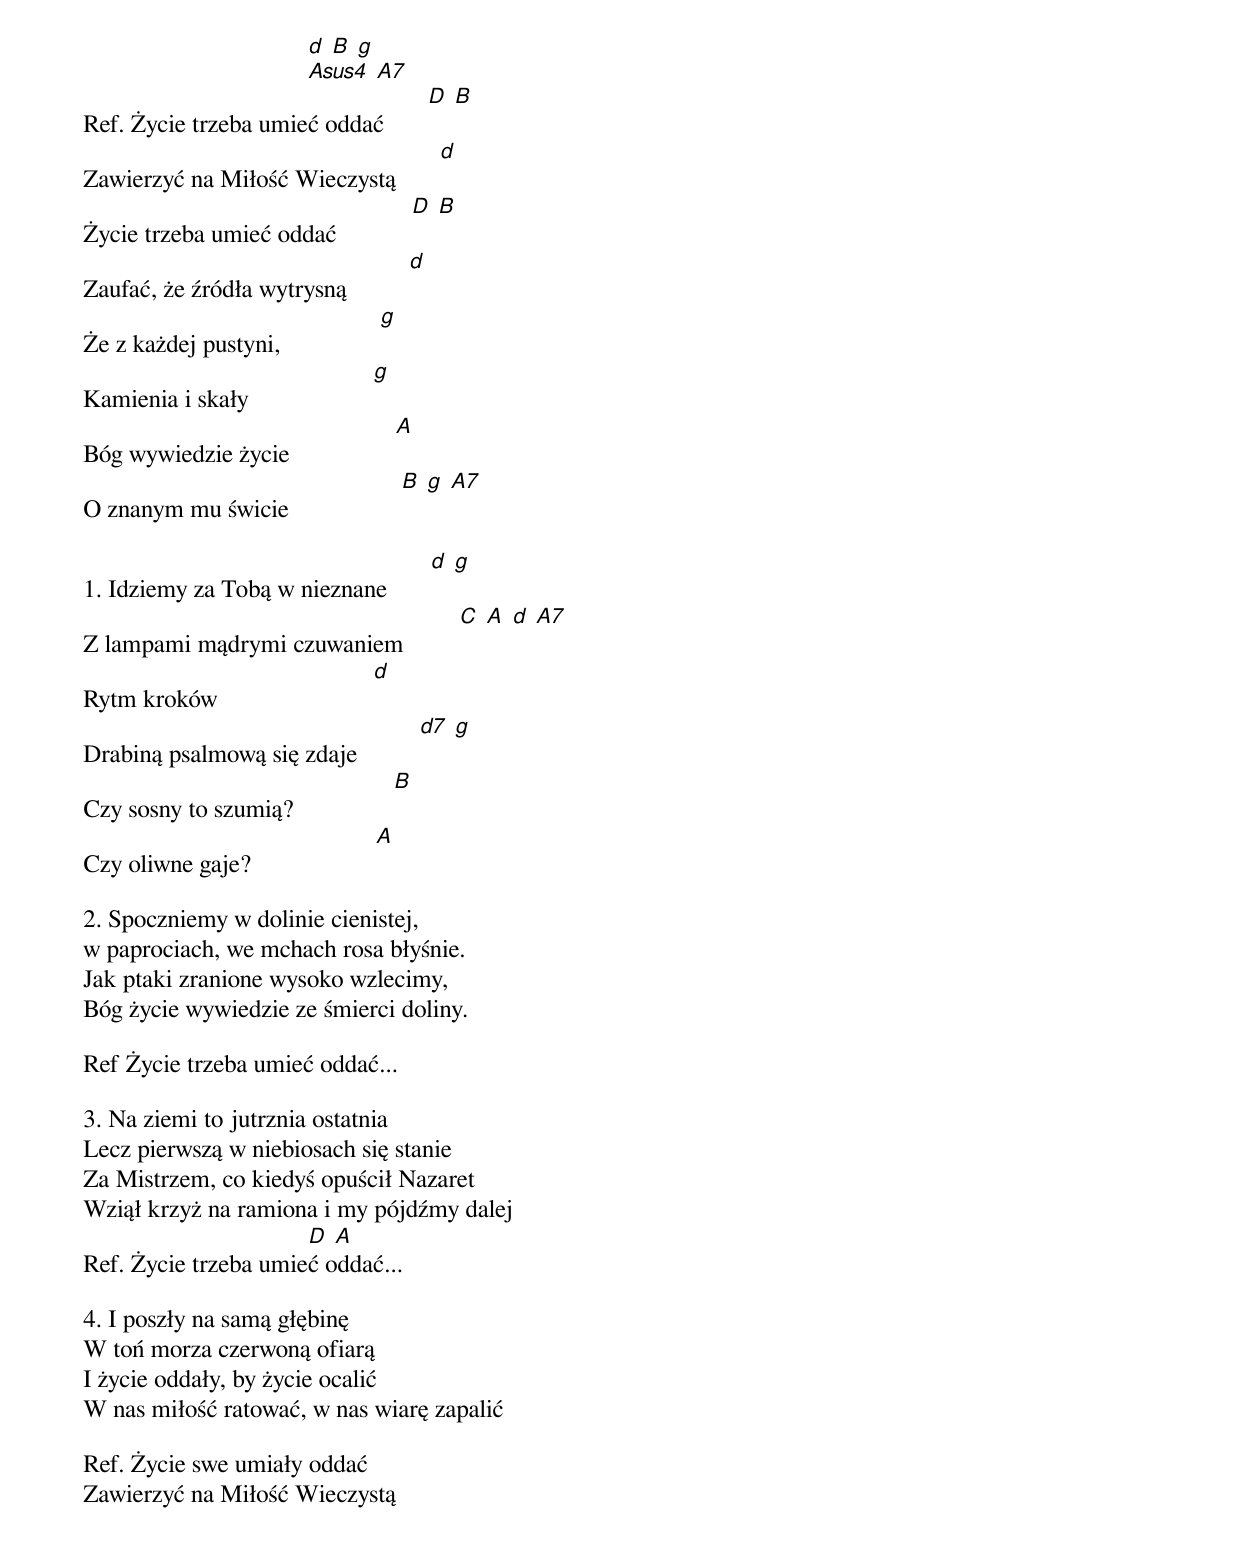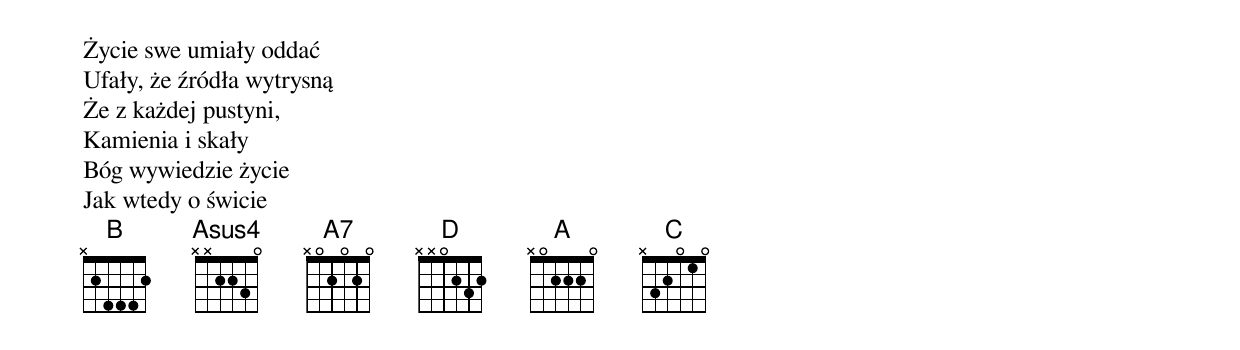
                                    [d] [B] [g]
                                    [Asus4] [A7]
Ref. Życie trzeba umieć oddać       [D] [B]
Zawierzyć na Miłość Wieczystą       [d]
Życie trzeba umieć oddać            [D] [B]
Zaufać, że źródła wytrysną          [d]
Że z każdej pustyni,                [g]
Kamienia i skały                    [g]
Bóg wywiedzie życie                 [A]
O znanym mu świcie                  [B] [g] [A7]

1. Idziemy za Tobą w nieznane       [d] [g]
Z lampami mądrymi czuwaniem         [C] [A] [d] [A7]
Rytm kroków                         [d]
Drabiną psalmową się zdaje          [d7] [g]
Czy sosny to szumią?                [B]
Czy oliwne gaje?                    [A]

2. Spoczniemy w dolinie cienistej,
w paprociach, we mchach rosa błyśnie.
Jak ptaki zranione wysoko wzlecimy,
Bóg życie wywiedzie ze śmierci doliny.

Ref Życie trzeba umieć oddać...

3. Na ziemi to jutrznia ostatnia
Lecz pierwszą w niebiosach się stanie
Za Mistrzem, co kiedyś opuścił Nazaret
Wziął krzyż na ramiona i my pójdźmy dalej
                                    [D] [A]
Ref. Życie trzeba umieć oddać...

4. I poszły na samą głębinę
W toń morza czerwoną ofiarą
I życie oddały, by życie ocalić
W nas miłość ratować, w nas wiarę zapalić

Ref. Życie swe umiały oddać
Zawierzyć na Miłość Wieczystą
Życie swe umiały oddać
Ufały, że źródła wytrysną
Że z każdej pustyni,
Kamienia i skały
Bóg wywiedzie życie
Jak wtedy o świcie
